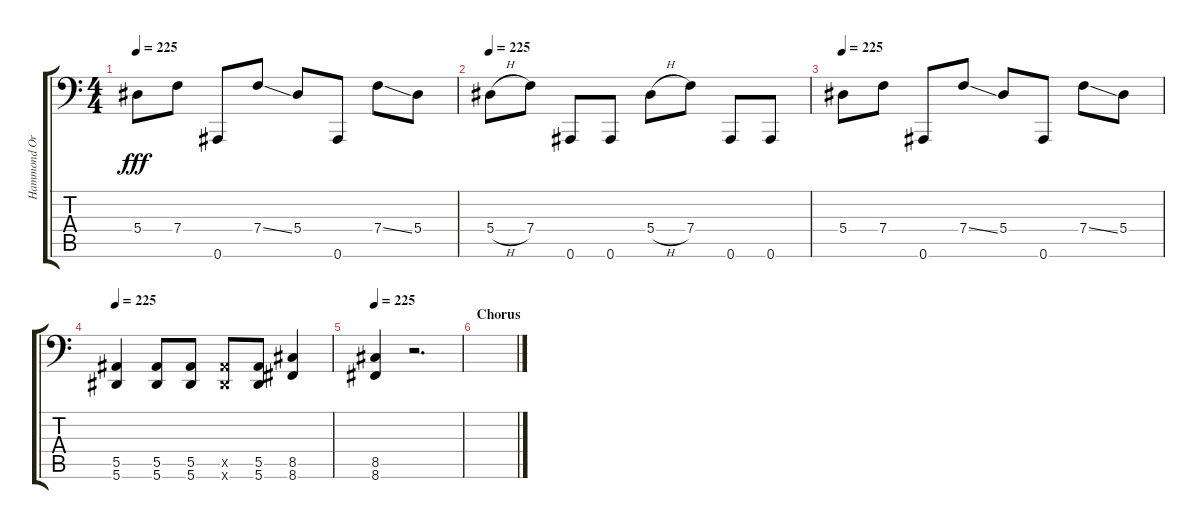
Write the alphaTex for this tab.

\track ("Hammond Organ" "Hammond Or") {instrument drawbarorgan}
\staff {score tabs}
\tuning (C4 G3 Eb3 Bb2 F2 Bb1) {hide}
\ts (4 4)
\tempo 225
\clef f4
\ks c
5.4.8{dy fff} 7.4.8 0.6.8 7.4{ss}.8 5.4.8 0.6.8 7.4{ss}.8 5.4.8 |
\tempo 225
5.4{h}.8{instrument distortionguitar} 7.4.8 0.6.8 0.6.8 5.4{h}.8 7.4.8 0.6.8 0.6.8 |
\tempo 225
5.4.8 7.4.8 0.6.8 7.4{ss}.8 5.4.8 0.6.8 7.4{ss}.8 5.4.8 |
\tempo 225
(5.5 5.6).4 (5.5 5.6).8 (5.5 5.6).8 (5.5{x} 5.6{x}).8 (5.5 5.6).8 (8.5 8.6).4 |
\tempo 225
(8.5 8.6).4 r.2{d} |
\section ("" "Chorus")
